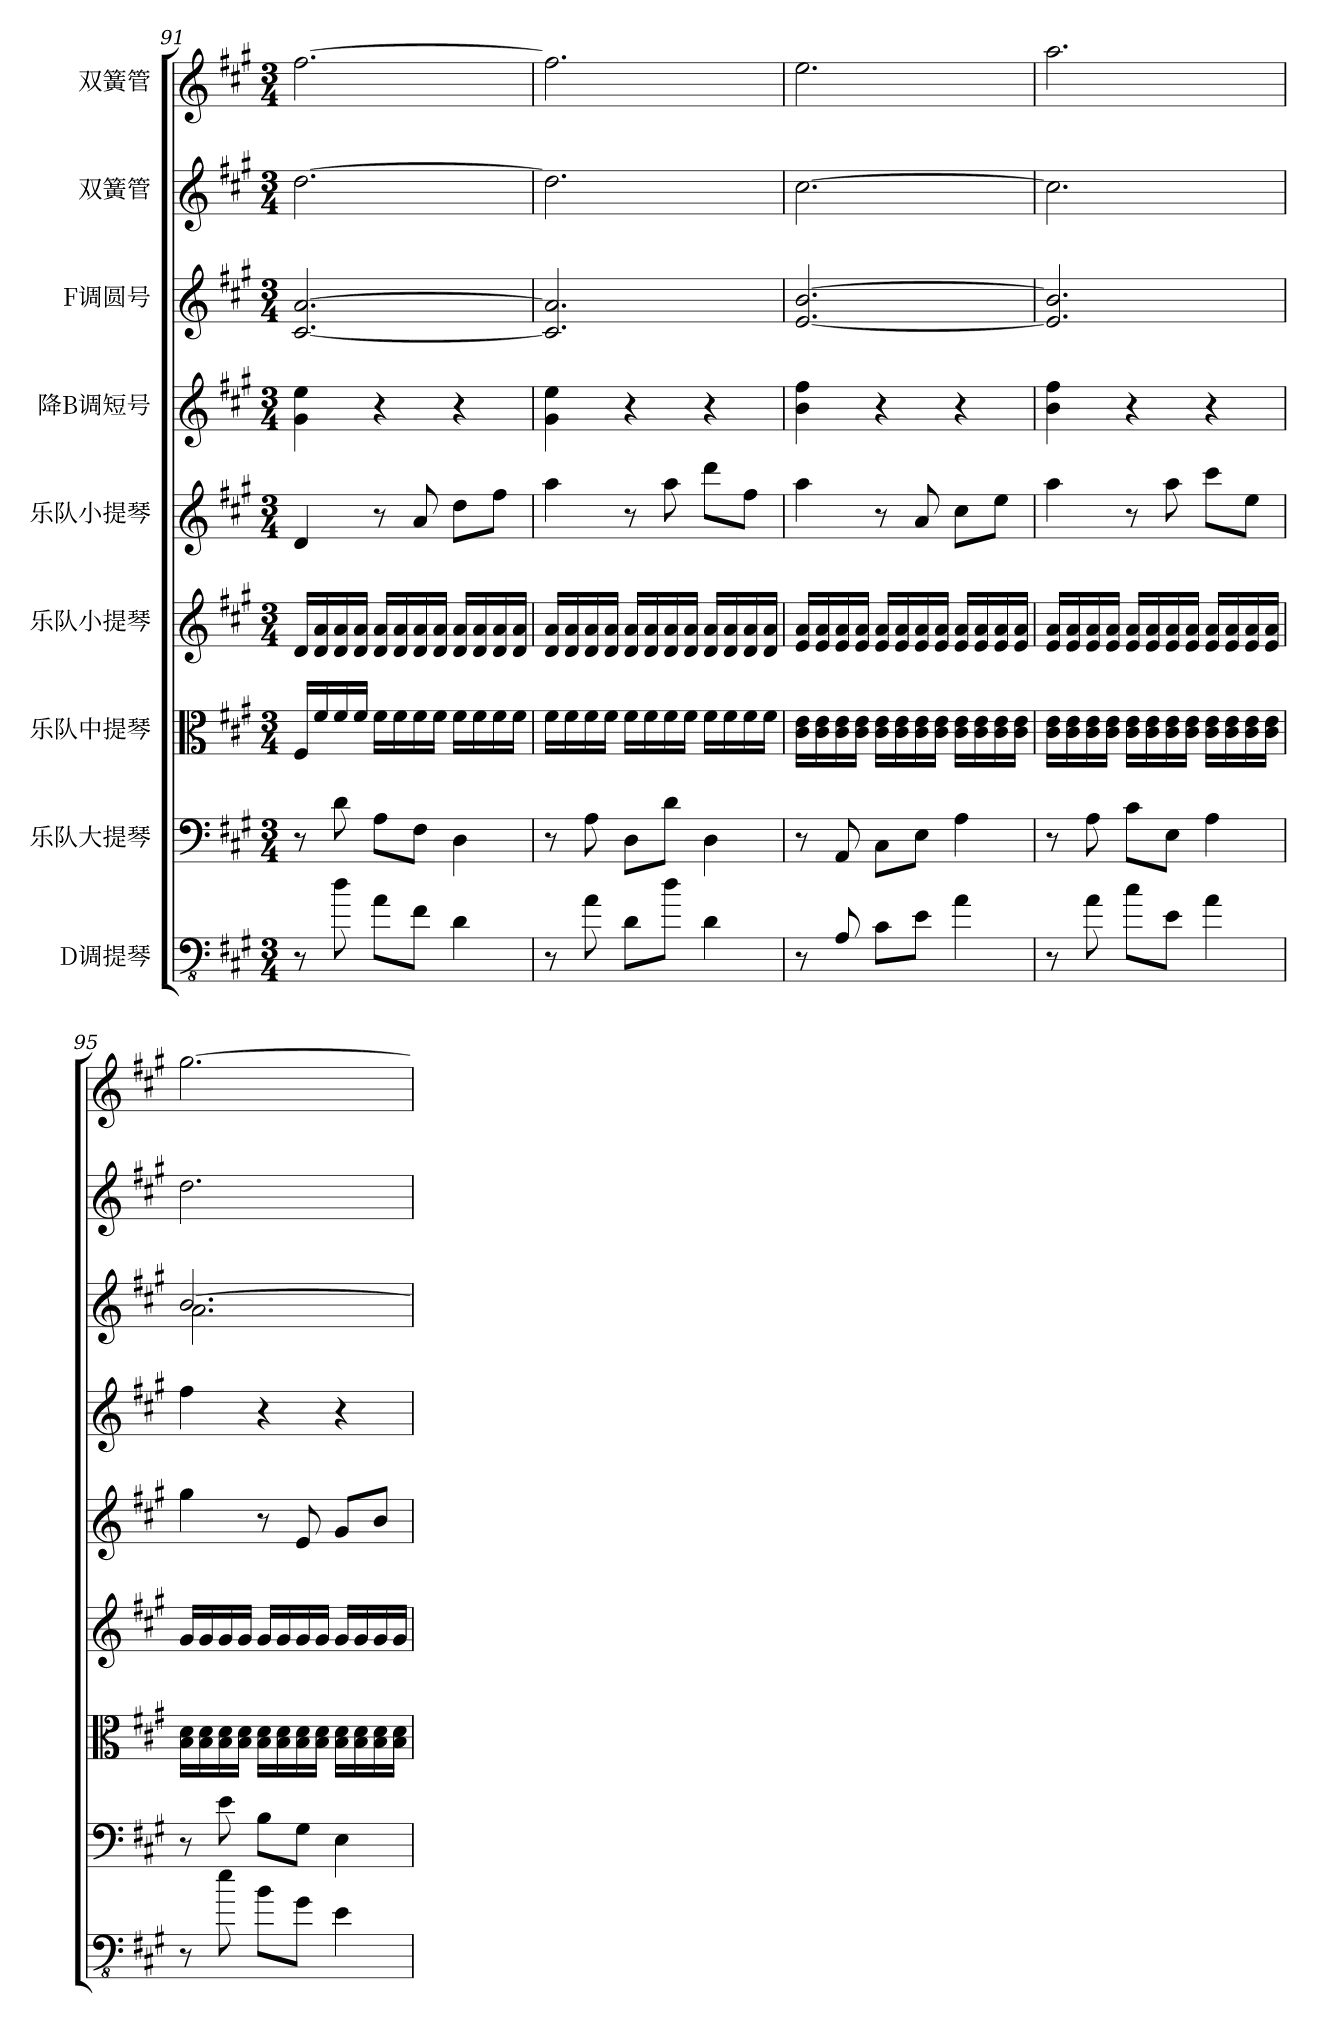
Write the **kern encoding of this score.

**kern	**kern	**kern	**kern	**kern	**kern	**kern	**kern	**kern
*part9	*part8	*part7	*part6	*part5	*part4	*part3	*part2	*part1
*staff9	*staff8	*staff7	*staff6	*staff5	*staff4	*staff3	*staff2	*staff1
*I"D调提琴	*I"乐队大提琴	*I"乐队中提琴	*I"乐队小提琴	*I"乐队小提琴	*I"降B调短号	*I"F调圆号	*I"双簧管	*I"双簧管
!!LO:PB:g=z
*clefFv4	*clefF4	*clefC3	*clefG2	*clefG2	*clefG2	*clefG2	*clefG2	*clefG2
*ITrd7c12	*	*	*	*	*ITrd1c2	*ITrd4c7	*	*
*k[f#c#g#]	*k[f#c#g#]	*k[f#c#g#]	*k[f#c#g#]	*k[f#c#g#]	*k[f#]	*k[f#c#]	*k[f#c#g#]	*k[f#c#g#]
*M3/4	*M3/4	*M3/4	*M3/4	*M3/4	*M3/4	*M3/4	*M3/4	*M3/4
*MM152	*MM152	*MM152	*MM152	*MM152	*MM152	*MM152	*MM152	*MM152
=91	=91	=91	=91	=91	=91	=91	=91	=91
8r	8r	16F#/LL	16d/LL	4d/	4f#\ 4dd\	[2.F#/ [2.d/	[2.dd\	[2.ff#\
.	.	16f#/	16d/ 16a/	.	.	.	.	.
8D\	8d\	16f#/	16d/ 16a/	.	.	.	.	.
.	.	16f#/JJ	16d/ 16a/JJ	.	.	.	.	.
8AA\L	8A\L	16f#\LL	16d/ 16a/LL	8r	4r	.	.	.
.	.	16f#\	16d/ 16a/	.	.	.	.	.
8FF#\J	8F#\J	16f#\	16d/ 16a/	8a/	.	.	.	.
.	.	16f#\JJ	16d/ 16a/JJ	.	.	.	.	.
4DD\	4D\	16f#\LL	16d/ 16a/LL	8dd\L	4r	.	.	.
.	.	16f#\	16d/ 16a/	.	.	.	.	.
.	.	16f#\	16d/ 16a/	8ff#\J	.	.	.	.
.	.	16f#\JJ	16d/ 16a/JJ	.	.	.	.	.
=92	=92	=92	=92	=92	=92	=92	=92	=92
8r	8r	16f#\LL	16d/ 16a/LL	4aa\	4f#\ 4dd\	2.F#/] 2.d/]	2.dd\]	2.ff#\]
.	.	16f#\	16d/ 16a/	.	.	.	.	.
8AA\	8A\	16f#\	16d/ 16a/	.	.	.	.	.
.	.	16f#\JJ	16d/ 16a/JJ	.	.	.	.	.
8DD\L	8D\L	16f#\LL	16d/ 16a/LL	8r	4r	.	.	.
.	.	16f#\	16d/ 16a/	.	.	.	.	.
8D\J	8d\J	16f#\	16d/ 16a/	8aa\	.	.	.	.
.	.	16f#\JJ	16d/ 16a/JJ	.	.	.	.	.
4DD\	4D\	16f#\LL	16d/ 16a/LL	8ddd\L	4r	.	.	.
.	.	16f#\	16d/ 16a/	.	.	.	.	.
.	.	16f#\	16d/ 16a/	8ff#\J	.	.	.	.
.	.	16f#\JJ	16d/ 16a/JJ	.	.	.	.	.
=93	=93	=93	=93	=93	=93	=93	=93	=93
8r	8r	16c#\ 16e\LL	16e/ 16a/LL	4aa\	4a\ 4ee\	[2.A/ [2.e/	[2.cc#\	2.ee\
.	.	16c#\ 16e\	16e/ 16a/	.	.	.	.	.
8AAA/	8AA/	16c#\ 16e\	16e/ 16a/	.	.	.	.	.
.	.	16c#\ 16e\JJ	16e/ 16a/JJ	.	.	.	.	.
8CC#\L	8C#\L	16c#\ 16e\LL	16e/ 16a/LL	8r	4r	.	.	.
.	.	16c#\ 16e\	16e/ 16a/	.	.	.	.	.
8EE\J	8E\J	16c#\ 16e\	16e/ 16a/	8a/	.	.	.	.
.	.	16c#\ 16e\JJ	16e/ 16a/JJ	.	.	.	.	.
4AA\	4A\	16c#\ 16e\LL	16e/ 16a/LL	8cc#\L	4r	.	.	.
.	.	16c#\ 16e\	16e/ 16a/	.	.	.	.	.
.	.	16c#\ 16e\	16e/ 16a/	8ee\J	.	.	.	.
.	.	16c#\ 16e\JJ	16e/ 16a/JJ	.	.	.	.	.
!!LO:PB:g=z
=94	=94	=94	=94	=94	=94	=94	=94	=94
8r	8r	16c#\ 16e\LL	16e/ 16a/LL	4aa\	4a\ 4ee\	2.A/] 2.e/]	2.cc#\]	2.aa\
.	.	16c#\ 16e\	16e/ 16a/	.	.	.	.	.
8AA\	8A\	16c#\ 16e\	16e/ 16a/	.	.	.	.	.
.	.	16c#\ 16e\JJ	16e/ 16a/JJ	.	.	.	.	.
8C#\L	8c#\L	16c#\ 16e\LL	16e/ 16a/LL	8r	4r	.	.	.
.	.	16c#\ 16e\	16e/ 16a/	.	.	.	.	.
8EE\J	8E\J	16c#\ 16e\	16e/ 16a/	8aa\	.	.	.	.
.	.	16c#\ 16e\JJ	16e/ 16a/JJ	.	.	.	.	.
4AA\	4A\	16c#\ 16e\LL	16e/ 16a/LL	8ccc#\L	4r	.	.	.
.	.	16c#\ 16e\	16e/ 16a/	.	.	.	.	.
.	.	16c#\ 16e\	16e/ 16a/	8ee\J	.	.	.	.
.	.	16c#\ 16e\JJ	16e/ 16a/JJ	.	.	.	.	.
=95	=95	=95	=95	=95	=95	=95	=95	=95
*	*	*	*	*	*	*^	*	*
8r	8r	16B\ 16d\LL	16g#/LL	4gg#\	4ee\	[2.e/	2.d\	2.dd\	[2.gg#\
.	.	16B\ 16d\	16g#/	.	.	.	.	.	.
8E\	8e\	16B\ 16d\	16g#/	.	.	.	.	.	.
.	.	16B\ 16d\JJ	16g#/JJ	.	.	.	.	.	.
8BB\L	8B\L	16B\ 16d\LL	16g#/LL	8r	4r	.	.	.	.
.	.	16B\ 16d\	16g#/	.	.	.	.	.	.
8GG#\J	8G#\J	16B\ 16d\	16g#/	8e/	.	.	.	.	.
.	.	16B\ 16d\JJ	16g#/JJ	.	.	.	.	.	.
4EE\	4E\	16B\ 16d\LL	16g#/LL	8g#/L	4r	.	.	.	.
.	.	16B\ 16d\	16g#/	.	.	.	.	.	.
.	.	16B\ 16d\	16g#/	8b/J	.	.	.	.	.
.	.	16B\ 16d\JJ	16g#/JJ	.	.	.	.	.	.
*	*	*	*	*	*	*v	*v	*	*
=	=	=	=	=	=	=	=	=
*-	*-	*-	*-	*-	*-	*-	*-	*-
